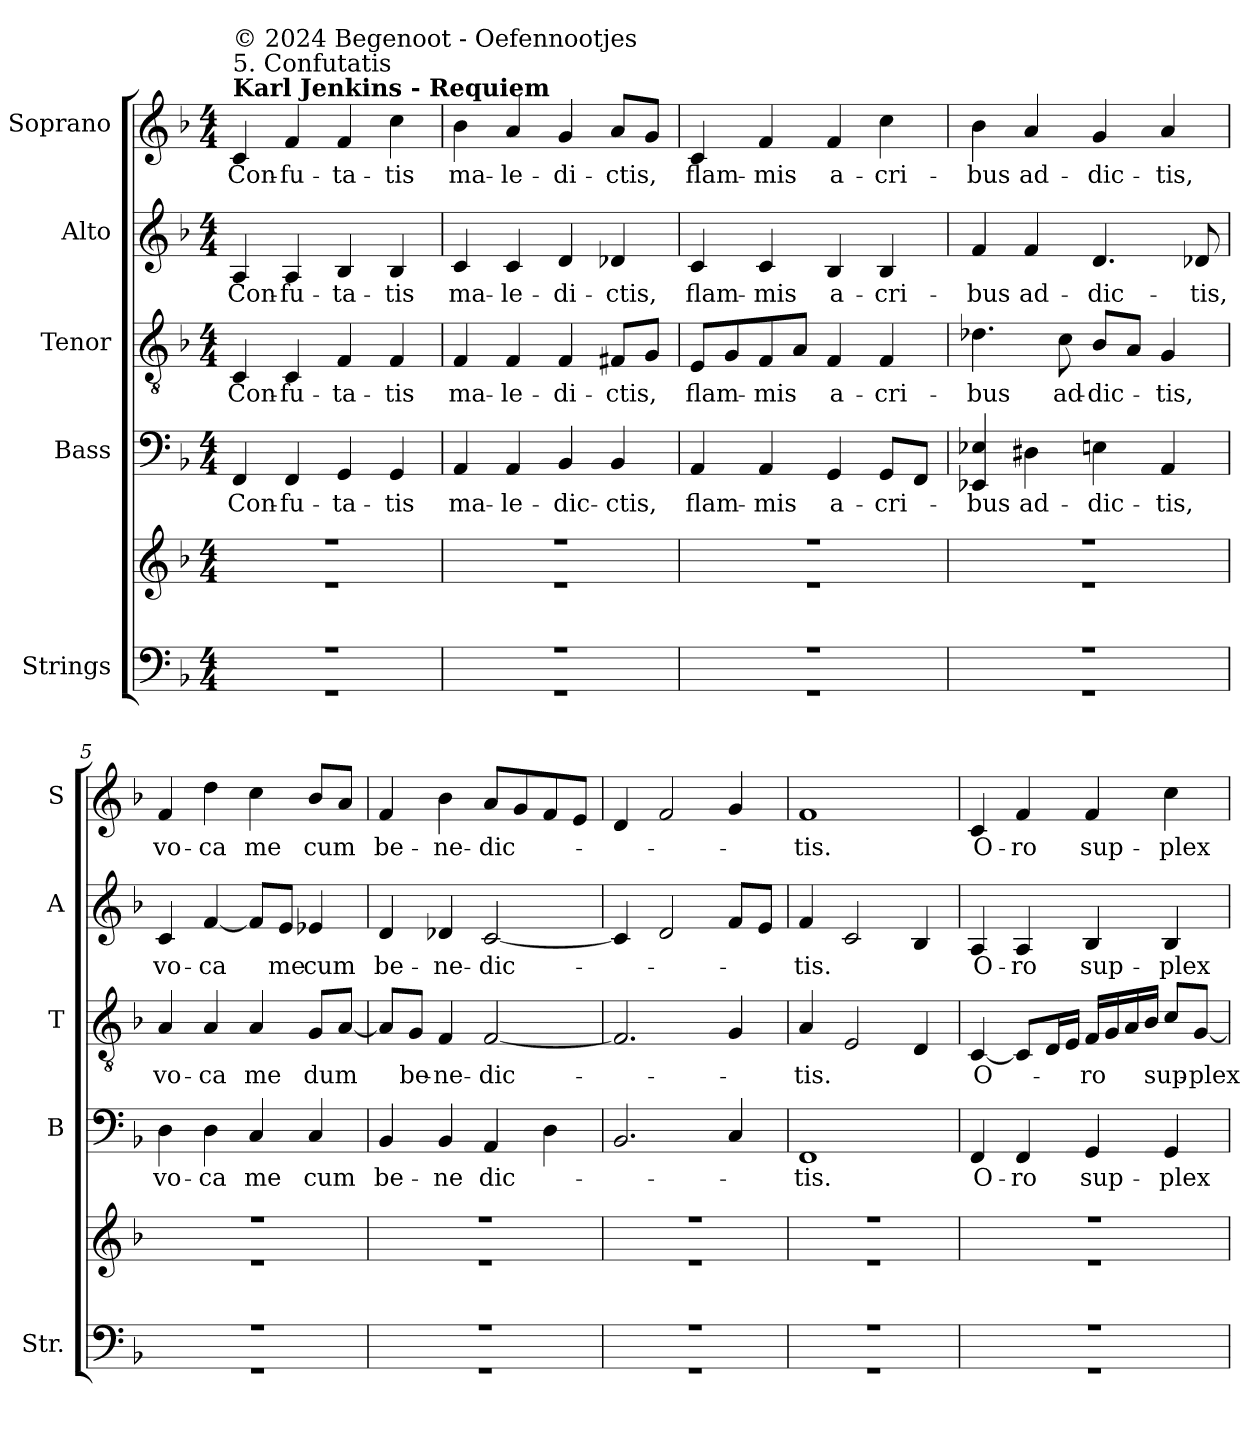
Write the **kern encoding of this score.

**kern	**kern	**kern	**text	**kern	**text	**kern	**text	**kern	**text
*part5	*part5	*part4	*part4	*part3	*part3	*part2	*part2	*part1	*part1
*staff6	*staff5	*staff4	*staff4	*staff3	*staff3	*staff2	*staff2	*staff1	*staff1
*I"Strings	*	*I"Bass	*	*I"Tenor	*	*I"Alto	*	*I"Soprano	*
*I'Str.	*	*I'B	*	*I'T	*	*I'A	*	*I'S	*
*clefF4	*clefG2	*clefF4	*	*clefGv2	*	*clefG2	*	*clefG2	*
*k[b-]	*k[b-]	*k[b-]	*	*k[b-]	*	*k[b-]	*	*k[b-]	*
*F:	*F:	*F:	*	*F:	*	*F:	*	*F:	*
*M4/4	*M4/4	*M4/4	*	*M4/4	*	*M4/4	*	*M4/4	*
=1	=1	=1	=1	=1	=1	=1	=1	=1	=1
*^	*^	*	*	*	*	*	*	*	*
!	!	!	!	!	!	!	!	!	!	!LO:TX:a:B:t=Karl Jenkins - Requiem	!
!	!	!	!	!	!	!	!	!	!	!LO:TX:a:t=5. Confutatis	!
!	!	!	!	!	!	!	!	!	!	!LO:TX:a:t=© 2024 Begenoot  -  Oefennootjes	!
!	!	!	!	!	!LO:LY:b	!	!LO:LY:b	!	!LO:LY:b	!	!LO:LY:b
1r	1r	1r	1r	4FF/	Con-	4C/	Con-	4A/	Con-	4c/	Con-
!	!	!	!	!	!LO:LY:b	!	!LO:LY:b	!	!LO:LY:b	!	!LO:LY:b
.	.	.	.	4FF/	-fu-	4C/	-fu-	4A/	-fu-	4f/	-fu-
!	!	!	!	!	!LO:LY:b	!	!LO:LY:b	!	!LO:LY:b	!	!LO:LY:b
.	.	.	.	4GG/	-ta-	4F/	-ta-	4B-/	-ta-	4f/	-ta-
!	!	!	!	!	!LO:LY:b	!	!LO:LY:b	!	!LO:LY:b	!	!LO:LY:b
.	.	.	.	4GG/	-tis	4F/	-tis	4B-/	-tis	4cc\	-tis
=2	=2	=2	=2	=2	=2	=2	=2	=2	=2	=2	=2
!	!	!	!	!	!LO:LY:b	!	!LO:LY:b	!	!LO:LY:b	!	!LO:LY:b
1r	1r	1r	1r	4AA/	ma-	4F/	ma-	4c/	ma-	4b-\	ma-
!	!	!	!	!	!LO:LY:b	!	!LO:LY:b	!	!LO:LY:b	!	!LO:LY:b
.	.	.	.	4AA/	-le-	4F/	-le-	4c/	-le-	4a/	-le-
!	!	!	!	!	!LO:LY:b	!	!LO:LY:b	!	!LO:LY:b	!	!LO:LY:b
.	.	.	.	4BB-/	-dic-	4F/	-di-	4d/	-di-	4g/	-di-
!	!	!	!	!	!LO:LY:b	!	!LO:LY:b	!	!LO:LY:b	!	!LO:LY:b
.	.	.	.	4BB-/	-ctis,	8F#X/L	-ctis,	4d-X/	-ctis,	8a/L	-ctis,
.	.	.	.	.	.	8G/J	.	.	.	8g/J	.
=3	=3	=3	=3	=3	=3	=3	=3	=3	=3	=3	=3
!	!	!	!	!	!LO:LY:b	!	!LO:LY:b	!	!LO:LY:b	!	!LO:LY:b
1r	1r	1r	1r	4AA/	flam-	8E/L	flam-	4c/	flam-	4c/	flam-
.	.	.	.	.	.	8G/	.	.	.	.	.
!	!	!	!	!	!LO:LY:b	!	!LO:LY:b	!	!LO:LY:b	!	!LO:LY:b
.	.	.	.	4AA/	-mis	8F/	-mis	4c/	-mis	4f/	-mis
.	.	.	.	.	.	8A/J	.	.	.	.	.
!	!	!	!	!	!LO:LY:b	!	!LO:LY:b	!	!LO:LY:b	!	!LO:LY:b
.	.	.	.	4GG/	a-	4F/	a-	4B-/	a-	4f/	a-
!	!	!	!	!	!LO:LY:b	!	!LO:LY:b	!	!LO:LY:b	!	!LO:LY:b
.	.	.	.	8GG/L	-cri-	4F/	-cri-	4B-/	-cri-	4cc\	-cri-
.	.	.	.	8FF/J	.	.	.	.	.	.	.
=4	=4	=4	=4	=4	=4	=4	=4	=4	=4	=4	=4
!	!	!	!	!	!LO:LY:b	!	!LO:LY:b	!	!LO:LY:b	!	!LO:LY:b
1r	1r	1r	1r	4EE-X/ 4E-X/	-bus	4.d-X\	-bus	4f/	-bus	4b-\	-bus
!	!	!	!	!	!LO:LY:b	!	!	!	!LO:LY:b	!	!LO:LY:b
.	.	.	.	4D#X\	ad-	.	.	4f/	ad-	4a/	ad-
!	!	!	!	!	!	!	!LO:LY:b	!	!	!	!
.	.	.	.	.	.	8c\	ad-	.	.	.	.
!	!	!	!	!	!LO:LY:b	!	!LO:LY:b	!	!LO:LY:b	!	!LO:LY:b
.	.	.	.	4En\	-dic-	8B-/L	-dic-	4.d/	-dic-	4g/	-dic-
.	.	.	.	.	.	8A/J	.	.	.	.	.
!	!	!	!	!	!LO:LY:b	!	!LO:LY:b	!	!	!	!LO:LY:b
.	.	.	.	4AA/	-tis,	4G/	-tis,	.	.	4a/	-tis,
!	!	!	!	!	!	!	!	!	!LO:LY:b	!	!
.	.	.	.	.	.	.	.	8d-X/	-tis,	.	.
!!LO:LB:g=z
=5	=5	=5	=5	=5	=5	=5	=5	=5	=5	=5	=5
!	!	!	!	!	!LO:LY:b	!	!LO:LY:b	!	!LO:LY:b	!	!LO:LY:b
1r	1r	1r	1r	4D\	vo-	4A/	vo-	4c/	vo-	4f/	vo-
!	!	!	!	!	!LO:LY:b	!	!LO:LY:b	!	!LO:LY:b	!	!LO:LY:b
.	.	.	.	4D\	-ca	4A/	-ca	[4f/	-ca	4dd\	-ca
!	!	!	!	!	!LO:LY:b	!	!LO:LY:b	!	!	!	!LO:LY:b
.	.	.	.	4C/	me	4A/	me	8f/L]	.	4cc\	me
!	!	!	!	!	!	!	!	!	!LO:LY:b	!	!
.	.	.	.	.	.	.	.	8e/J	me	.	.
!	!	!	!	!	!LO:LY:b	!	!LO:LY:b	!	!LO:LY:b	!	!LO:LY:b
.	.	.	.	4C/	cum	8G/L	dum	4e-X/	cum	8b-/L	cum
.	.	.	.	.	.	[8A/J	.	.	.	8a/J	.
=6	=6	=6	=6	=6	=6	=6	=6	=6	=6	=6	=6
!	!	!	!	!	!LO:LY:b	!	!	!	!LO:LY:b	!	!LO:LY:b
1r	1r	1r	1r	4BB-/	be-	8A/L]	.	4d/	be-	4f/	be-
!	!	!	!	!	!	!	!LO:LY:b	!	!	!	!
.	.	.	.	.	.	8G/J	be-	.	.	.	.
!	!	!	!	!	!LO:LY:b	!	!LO:LY:b	!	!LO:LY:b	!	!LO:LY:b
.	.	.	.	4BB-/	-ne	4F/	-ne-	4d-X/	-ne-	4b-\	-ne-
!	!	!	!	!	!LO:LY:b	!	!LO:LY:b	!	!LO:LY:b	!	!LO:LY:b
.	.	.	.	4AA/	dic-	[2F/	-dic-	[2c/	-dic-	8a/L	-dic-
.	.	.	.	.	.	.	.	.	.	8g/	.
.	.	.	.	4D\	.	.	.	.	.	8f/	.
.	.	.	.	.	.	.	.	.	.	8e/J	.
=7	=7	=7	=7	=7	=7	=7	=7	=7	=7	=7	=7
1r	1r	1r	1r	2.BB-/	.	2.F/]	.	4c/]	.	4d/	.
.	.	.	.	.	.	.	.	2d/	.	2f/	.
.	.	.	.	4C/	.	4G/	.	8f/L	.	4g/	.
.	.	.	.	.	.	.	.	8e/J	.	.	.
=8	=8	=8	=8	=8	=8	=8	=8	=8	=8	=8	=8
!	!	!	!	!	!LO:LY:b	!	!LO:LY:b	!	!LO:LY:b	!	!LO:LY:b
1r	1r	1r	1r	1FF	-tis.	4A/	-tis.	4f/	-tis.	1f	-tis.
.	.	.	.	.	.	2E/	.	2c/	.	.	.
.	.	.	.	.	.	4D/	.	4B-/	.	.	.
!!LO:PB:g=z
=9	=9	=9	=9	=9	=9	=9	=9	=9	=9	=9	=9
!	!	!	!	!	!LO:LY:b	!	!LO:LY:b	!	!LO:LY:b	!	!LO:LY:b
1r	1r	1r	1r	4FF/	O-	[4C/	O-	4A/	O-	4c/	O-
!	!	!	!	!	!LO:LY:b	!	!	!	!LO:LY:b	!	!LO:LY:b
.	.	.	.	4FF/	-ro	8C/L]	.	4A/	-ro	4f/	-ro
.	.	.	.	.	.	16D/L	.	.	.	.	.
.	.	.	.	.	.	16E/JJ	.	.	.	.	.
!	!	!	!	!	!LO:LY:b	!	!LO:LY:b	!	!LO:LY:b	!	!LO:LY:b
.	.	.	.	4GG/	sup-	16F/LL	-ro	4B-/	sup-	4f/	sup-
.	.	.	.	.	.	16G/	.	.	.	.	.
.	.	.	.	.	.	16A/	.	.	.	.	.
.	.	.	.	.	.	16B-/JJ	.	.	.	.	.
!	!	!	!	!	!LO:LY:b	!	!LO:LY:b	!	!LO:LY:b	!	!LO:LY:b
.	.	.	.	4GG/	-plex	8c/L	sup-	4B-/	-plex	4cc\	-plex
!	!	!	!	!	!	!	!LO:LY:b	!	!	!	!
.	.	.	.	.	.	[8G/J	-plex	.	.	.	.
*v	*v	*	*	*	*	*	*	*	*	*	*
*	*v	*v	*	*	*	*	*	*	*	*
=	=	=	=	=	=	=	=	=	=
*-	*-	*-	*-	*-	*-	*-	*-	*-	*-
